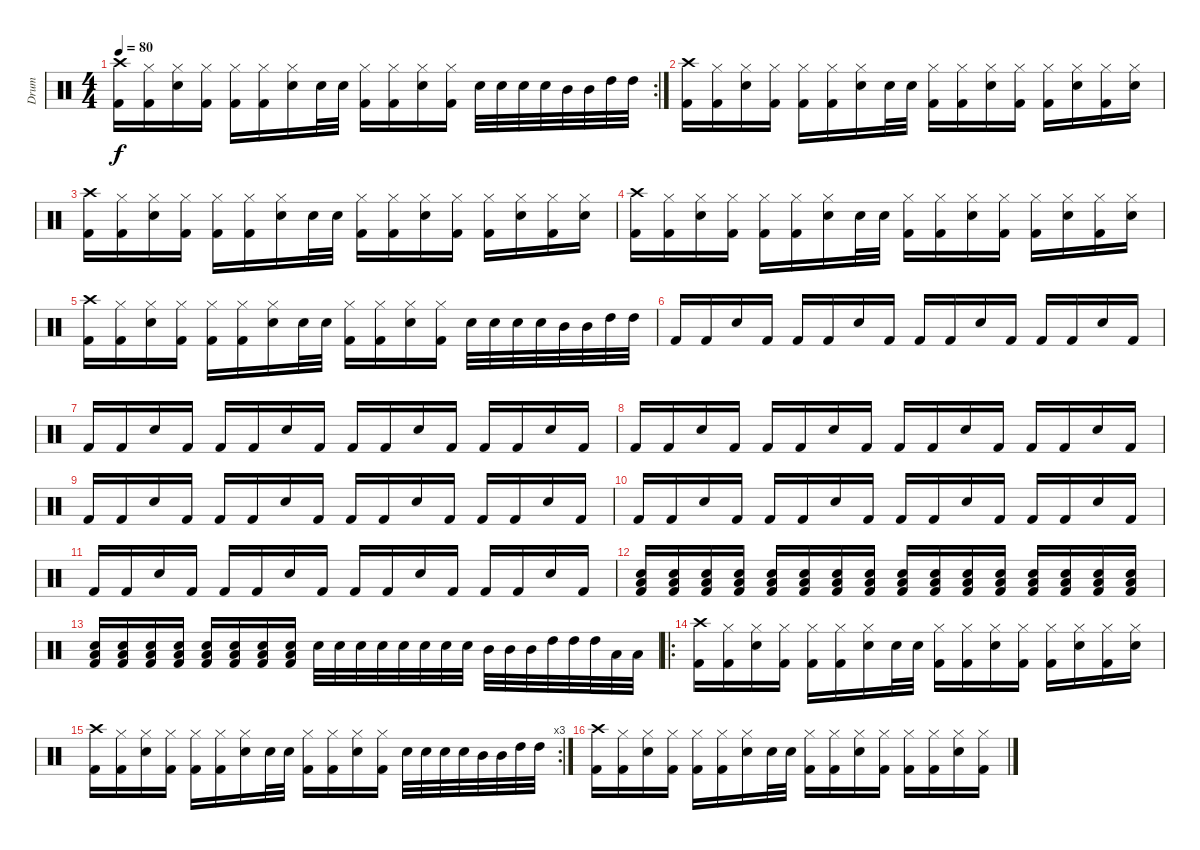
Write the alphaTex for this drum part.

\track ("Drum" "Drum") {instrument percussion}
\staff {score}
\articulation defaults
\rc 2
\ts (4 4)
\tempo 80
\clef neutral
\ks c
("Crash high (hit)" "Kick (hit) 2").16{dy f} ("Hi-Hat (closed)" "Kick (hit) 2").16 ("Hi-Hat (closed)" "Electric Snare (hit)").16 ("Hi-Hat (closed)" "Kick (hit) 2").16 ("Hi-Hat (closed)" "Kick (hit) 2").16 ("Hi-Hat (closed)" "Kick (hit) 2").16 ("Hi-Hat (closed)" "Electric Snare (hit)").16 "Electric Snare (hit)".32 "Electric Snare (hit)".32 ("Hi-Hat (closed)" "Kick (hit) 2").16 ("Hi-Hat (closed)" "Kick (hit) 2").16 ("Hi-Hat (closed)" "Electric Snare (hit)").16 ("Hi-Hat (closed)" "Kick (hit) 2").16 "Electric Snare (hit)".32 "Electric Snare (hit)".32 "Electric Snare (hit)".32 "Electric Snare (hit)".32 "Mid Tom (hit)".32 "Mid Tom (hit)".32 "High Tom (hit)".32 "High Tom (hit)".32 |
("Crash high (hit)" "Kick (hit) 2").16 ("Hi-Hat (closed)" "Kick (hit) 2").16 ("Hi-Hat (closed)" "Electric Snare (hit)").16 ("Hi-Hat (closed)" "Kick (hit) 2").16 ("Hi-Hat (closed)" "Kick (hit) 2").16 ("Hi-Hat (closed)" "Kick (hit) 2").16 ("Hi-Hat (closed)" "Electric Snare (hit)").16 "Electric Snare (hit)".32 "Electric Snare (hit)".32 ("Hi-Hat (closed)" "Kick (hit) 2").16 ("Hi-Hat (closed)" "Kick (hit) 2").16 ("Hi-Hat (closed)" "Electric Snare (hit)").16 ("Hi-Hat (closed)" "Kick (hit) 2").16 ("Hi-Hat (closed)" "Kick (hit) 2").16 ("Hi-Hat (closed)" "Electric Snare (hit)").16 ("Hi-Hat (closed)" "Kick (hit) 2").16 ("Hi-Hat (closed)" "Electric Snare (hit)").16 |
("Crash high (hit)" "Kick (hit) 2").16 ("Hi-Hat (closed)" "Kick (hit) 2").16 ("Hi-Hat (closed)" "Electric Snare (hit)").16 ("Hi-Hat (closed)" "Kick (hit) 2").16 ("Hi-Hat (closed)" "Kick (hit) 2").16 ("Hi-Hat (closed)" "Kick (hit) 2").16 ("Hi-Hat (closed)" "Electric Snare (hit)").16 "Electric Snare (hit)".32 "Electric Snare (hit)".32 ("Hi-Hat (closed)" "Kick (hit) 2").16 ("Hi-Hat (closed)" "Kick (hit) 2").16 ("Hi-Hat (closed)" "Electric Snare (hit)").16 ("Hi-Hat (closed)" "Kick (hit) 2").16 ("Hi-Hat (closed)" "Kick (hit) 2").16 ("Hi-Hat (closed)" "Electric Snare (hit)").16 ("Hi-Hat (closed)" "Kick (hit) 2").16 ("Hi-Hat (closed)" "Electric Snare (hit)").16 |
("Crash high (hit)" "Kick (hit) 2").16 ("Hi-Hat (closed)" "Kick (hit) 2").16 ("Hi-Hat (closed)" "Electric Snare (hit)").16 ("Hi-Hat (closed)" "Kick (hit) 2").16 ("Hi-Hat (closed)" "Kick (hit) 2").16 ("Hi-Hat (closed)" "Kick (hit) 2").16 ("Hi-Hat (closed)" "Electric Snare (hit)").16 "Electric Snare (hit)".32 "Electric Snare (hit)".32 ("Hi-Hat (closed)" "Kick (hit) 2").16 ("Hi-Hat (closed)" "Kick (hit) 2").16 ("Hi-Hat (closed)" "Electric Snare (hit)").16 ("Hi-Hat (closed)" "Kick (hit) 2").16 ("Hi-Hat (closed)" "Kick (hit) 2").16 ("Hi-Hat (closed)" "Electric Snare (hit)").16 ("Hi-Hat (closed)" "Kick (hit) 2").16 ("Hi-Hat (closed)" "Electric Snare (hit)").16 |
("Crash high (hit)" "Kick (hit) 2").16 ("Hi-Hat (closed)" "Kick (hit) 2").16 ("Hi-Hat (closed)" "Electric Snare (hit)").16 ("Hi-Hat (closed)" "Kick (hit) 2").16 ("Hi-Hat (closed)" "Kick (hit) 2").16 ("Hi-Hat (closed)" "Kick (hit) 2").16 ("Hi-Hat (closed)" "Electric Snare (hit)").16 "Electric Snare (hit)".32 "Electric Snare (hit)".32 ("Hi-Hat (closed)" "Kick (hit) 2").16 ("Hi-Hat (closed)" "Kick (hit) 2").16 ("Hi-Hat (closed)" "Electric Snare (hit)").16 ("Hi-Hat (closed)" "Kick (hit) 2").16 "Electric Snare (hit)".32 "Electric Snare (hit)".32 "Electric Snare (hit)".32 "Electric Snare (hit)".32 "Mid Tom (hit)".32 "Mid Tom (hit)".32 "High Tom (hit)".32 "High Tom (hit)".32 |
"Kick (hit) 2".16 "Kick (hit) 2".16 "Electric Snare (hit)".16 "Kick (hit) 2".16 "Kick (hit) 2".16 "Kick (hit) 2".16 "Electric Snare (hit)".16 "Kick (hit) 2".16 "Kick (hit) 2".16 "Kick (hit) 2".16 "Electric Snare (hit)".16 "Kick (hit) 2".16 "Kick (hit) 2".16 "Kick (hit) 2".16 "Electric Snare (hit)".16 "Kick (hit) 2".16 |
"Kick (hit) 2".16 "Kick (hit) 2".16 "Electric Snare (hit)".16 "Kick (hit) 2".16 "Kick (hit) 2".16 "Kick (hit) 2".16 "Electric Snare (hit)".16 "Kick (hit) 2".16 "Kick (hit) 2".16 "Kick (hit) 2".16 "Electric Snare (hit)".16 "Kick (hit) 2".16 "Kick (hit) 2".16 "Kick (hit) 2".16 "Electric Snare (hit)".16 "Kick (hit) 2".16 |
"Kick (hit) 2".16 "Kick (hit) 2".16 "Electric Snare (hit)".16 "Kick (hit) 2".16 "Kick (hit) 2".16 "Kick (hit) 2".16 "Electric Snare (hit)".16 "Kick (hit) 2".16 "Kick (hit) 2".16 "Kick (hit) 2".16 "Electric Snare (hit)".16 "Kick (hit) 2".16 "Kick (hit) 2".16 "Kick (hit) 2".16 "Electric Snare (hit)".16 "Kick (hit) 2".16 |
"Kick (hit) 2".16 "Kick (hit) 2".16 "Electric Snare (hit)".16 "Kick (hit) 2".16 "Kick (hit) 2".16 "Kick (hit) 2".16 "Electric Snare (hit)".16 "Kick (hit) 2".16 "Kick (hit) 2".16 "Kick (hit) 2".16 "Electric Snare (hit)".16 "Kick (hit) 2".16 "Kick (hit) 2".16 "Kick (hit) 2".16 "Electric Snare (hit)".16 "Kick (hit) 2".16 |
"Kick (hit) 2".16 "Kick (hit) 2".16 "Electric Snare (hit)".16 "Kick (hit) 2".16 "Kick (hit) 2".16 "Kick (hit) 2".16 "Electric Snare (hit)".16 "Kick (hit) 2".16 "Kick (hit) 2".16 "Kick (hit) 2".16 "Electric Snare (hit)".16 "Kick (hit) 2".16 "Kick (hit) 2".16 "Kick (hit) 2".16 "Electric Snare (hit)".16 "Kick (hit) 2".16 |
"Kick (hit) 2".16 "Kick (hit) 2".16 "Electric Snare (hit)".16 "Kick (hit) 2".16 "Kick (hit) 2".16 "Kick (hit) 2".16 "Electric Snare (hit)".16 "Kick (hit) 2".16 "Kick (hit) 2".16 "Kick (hit) 2".16 "Electric Snare (hit)".16 "Kick (hit) 2".16 "Kick (hit) 2".16 "Kick (hit) 2".16 "Electric Snare (hit)".16 "Kick (hit) 2".16 |
("Kick (hit) 2" "Low Tom (hit)" "Electric Snare (hit)").16 ("Kick (hit) 2" "Low Tom (hit)" "Electric Snare (hit)").16 ("Kick (hit) 2" "Low Tom (hit)" "Electric Snare (hit)").16 ("Kick (hit) 2" "Low Tom (hit)" "Electric Snare (hit)").16 ("Kick (hit) 2" "Low Tom (hit)" "Electric Snare (hit)").16 ("Kick (hit) 2" "Low Tom (hit)" "Electric Snare (hit)").16 ("Kick (hit) 2" "Low Tom (hit)" "Electric Snare (hit)").16 ("Kick (hit) 2" "Low Tom (hit)" "Electric Snare (hit)").16 ("Kick (hit) 2" "Low Tom (hit)" "Electric Snare (hit)").16 ("Kick (hit) 2" "Low Tom (hit)" "Electric Snare (hit)").16 ("Kick (hit) 2" "Low Tom (hit)" "Electric Snare (hit)").16 ("Kick (hit) 2" "Low Tom (hit)" "Electric Snare (hit)").16 ("Kick (hit) 2" "Low Tom (hit)" "Electric Snare (hit)").16 ("Kick (hit) 2" "Low Tom (hit)" "Electric Snare (hit)").16 ("Kick (hit) 2" "Low Tom (hit)" "Electric Snare (hit)").16 ("Kick (hit) 2" "Low Tom (hit)" "Electric Snare (hit)").16 |
("Kick (hit) 2" "Low Tom (hit)" "Electric Snare (hit)").16 ("Kick (hit) 2" "Low Tom (hit)" "Electric Snare (hit)").16 ("Kick (hit) 2" "Low Tom (hit)" "Electric Snare (hit)").16 ("Kick (hit) 2" "Low Tom (hit)" "Electric Snare (hit)").16 ("Kick (hit) 2" "Low Tom (hit)" "Electric Snare (hit)").16 ("Kick (hit) 2" "Low Tom (hit)" "Electric Snare (hit)").16 ("Kick (hit) 2" "Low Tom (hit)" "Electric Snare (hit)").16 ("Kick (hit) 2" "Low Tom (hit)" "Electric Snare (hit)").16 "Electric Snare (hit)".32 "Electric Snare (hit)".32 "Electric Snare (hit)".32 "Electric Snare (hit)".32 "Electric Snare (hit)".32 "Electric Snare (hit)".32 "Electric Snare (hit)".32 "Electric Snare (hit)".32 "Mid Tom (hit)".32 "Mid Tom (hit)".32 "Mid Tom (hit)".32 "High Tom (hit)".32 "High Tom (hit)".32 "High Tom (hit)".32 "Low Tom (hit)".32 "Low Tom (hit)".32 |
\ro
("Crash high (hit)" "Kick (hit) 2").16 ("Hi-Hat (closed)" "Kick (hit) 2").16 ("Hi-Hat (closed)" "Electric Snare (hit)").16 ("Hi-Hat (closed)" "Kick (hit) 2").16 ("Hi-Hat (closed)" "Kick (hit) 2").16 ("Hi-Hat (closed)" "Kick (hit) 2").16 ("Hi-Hat (closed)" "Electric Snare (hit)").16 "Electric Snare (hit)".32 "Electric Snare (hit)".32 ("Hi-Hat (closed)" "Kick (hit) 2").16 ("Hi-Hat (closed)" "Kick (hit) 2").16 ("Hi-Hat (closed)" "Electric Snare (hit)").16 ("Hi-Hat (closed)" "Kick (hit) 2").16 ("Hi-Hat (closed)" "Kick (hit) 2").16 ("Hi-Hat (closed)" "Electric Snare (hit)").16 ("Hi-Hat (closed)" "Kick (hit) 2").16 ("Hi-Hat (closed)" "Electric Snare (hit)").16 |
\rc 3
("Crash high (hit)" "Kick (hit) 2").16 ("Hi-Hat (closed)" "Kick (hit) 2").16 ("Hi-Hat (closed)" "Electric Snare (hit)").16 ("Hi-Hat (closed)" "Kick (hit) 2").16 ("Hi-Hat (closed)" "Kick (hit) 2").16 ("Hi-Hat (closed)" "Kick (hit) 2").16 ("Hi-Hat (closed)" "Electric Snare (hit)").16 "Electric Snare (hit)".32 "Electric Snare (hit)".32 ("Hi-Hat (closed)" "Kick (hit) 2").16 ("Hi-Hat (closed)" "Kick (hit) 2").16 ("Hi-Hat (closed)" "Electric Snare (hit)").16 ("Hi-Hat (closed)" "Kick (hit) 2").16 "Electric Snare (hit)".32 "Electric Snare (hit)".32 "Electric Snare (hit)".32 "Electric Snare (hit)".32 "Mid Tom (hit)".32 "Mid Tom (hit)".32 "High Tom (hit)".32 "High Tom (hit)".32 |
("Crash high (hit)" "Kick (hit) 2").16 ("Hi-Hat (closed)" "Kick (hit) 2").16 ("Hi-Hat (closed)" "Electric Snare (hit)").16 ("Hi-Hat (closed)" "Kick (hit) 2").16 ("Hi-Hat (closed)" "Kick (hit) 2").16 ("Hi-Hat (closed)" "Kick (hit) 2").16 ("Hi-Hat (closed)" "Electric Snare (hit)").16 "Electric Snare (hit)".32 "Electric Snare (hit)".32 ("Hi-Hat (closed)" "Kick (hit) 2").16 ("Hi-Hat (closed)" "Kick (hit) 2").16 ("Hi-Hat (closed)" "Electric Snare (hit)").16 ("Hi-Hat (closed)" "Kick (hit) 2").16 ("Hi-Hat (closed)" "Kick (hit) 2").16 ("Hi-Hat (closed)" "Kick (hit) 2").16 ("Hi-Hat (closed)" "Electric Snare (hit)").16 ("Hi-Hat (closed)" "Kick (hit) 2").16
